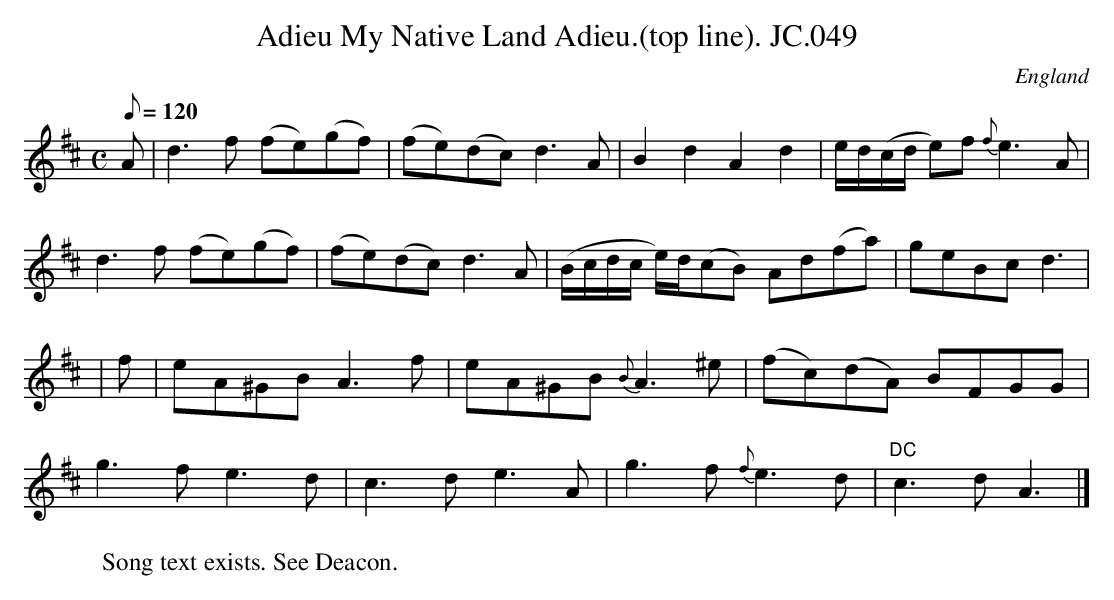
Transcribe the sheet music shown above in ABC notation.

X:1
T:Adieu My Native Land Adieu.(top line). JC.049
M:C
L:1/8
Q:120
O:England
K:D
A|d3f (fe)(gf)|(fe)(dc)d3A|B2d2A2d2|e/d/(c/d/ e)f{f}e3A|!
d3f (fe)(gf)|(fe)(dc)d3A|(B/c/d/c/ e/)d/(cB) Ad(fa)|geBcd3|!
|f|eA^GBA3f|eA^GB{B}A3^e|(fc)(dA) BFGG|!g3fe3d|
c3de3A|g3f{f}e3d|"DC"c3dA3|]
W:Song text exists. See Deacon.
